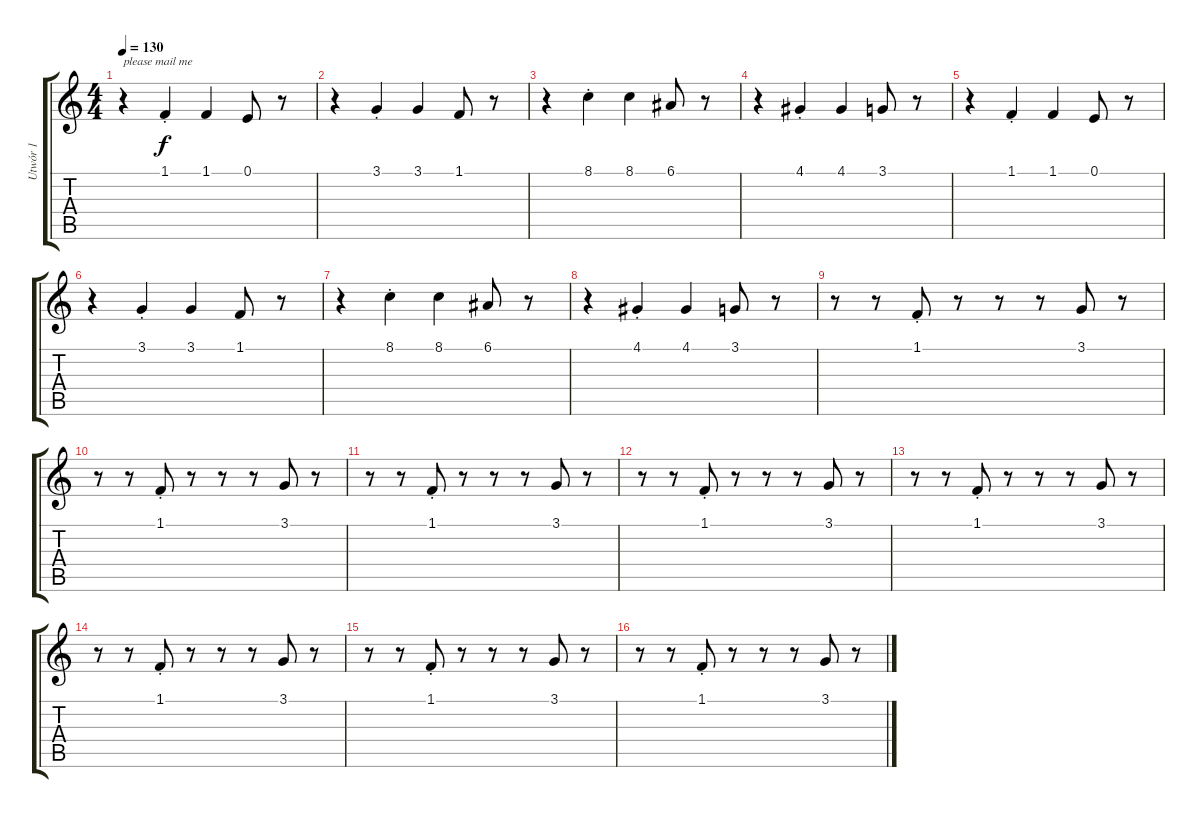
\track ("Utwór 1" "Utwór 1") {instrument choiraahs}
\staff {score tabs}
\tuning (E4 B3 G3 D3 A2 E2) {hide}
\ts (4 4)
\tempo 130
\clef g2
\ks c
r.4{txt "please mail me" dy f instrument choiraahs} 1.1{st}.4 1.1.4 0.1.8 r.8 |
r.4 3.1{st}.4 3.1.4 1.1.8 r.8 |
r.4 8.1{st}.4 8.1.4 6.1.8 r.8 |
r.4 4.1{st}.4 4.1.4 3.1.8 r.8 |
r.4 1.1{st}.4 1.1.4 0.1.8 r.8 |
r.4 3.1{st}.4 3.1.4 1.1.8 r.8 |
r.4 8.1{st}.4 8.1.4 6.1.8 r.8 |
r.4 4.1{st}.4 4.1.4 3.1.8 r.8 |
r.8 r.8 1.1{st}.8 r.8 r.8 r.8 3.1.8 r.8 |
r.8 r.8 1.1{st}.8 r.8 r.8 r.8 3.1.8 r.8 |
r.8 r.8 1.1{st}.8 r.8 r.8 r.8 3.1.8 r.8 |
r.8 r.8 1.1{st}.8 r.8 r.8 r.8 3.1.8 r.8 |
r.8 r.8 1.1{st}.8 r.8 r.8 r.8 3.1.8 r.8 |
r.8 r.8 1.1{st}.8 r.8 r.8 r.8 3.1.8 r.8 |
r.8 r.8 1.1{st}.8 r.8 r.8 r.8 3.1.8 r.8 |
r.8 r.8 1.1{st}.8 r.8 r.8 r.8 3.1.8 r.8
